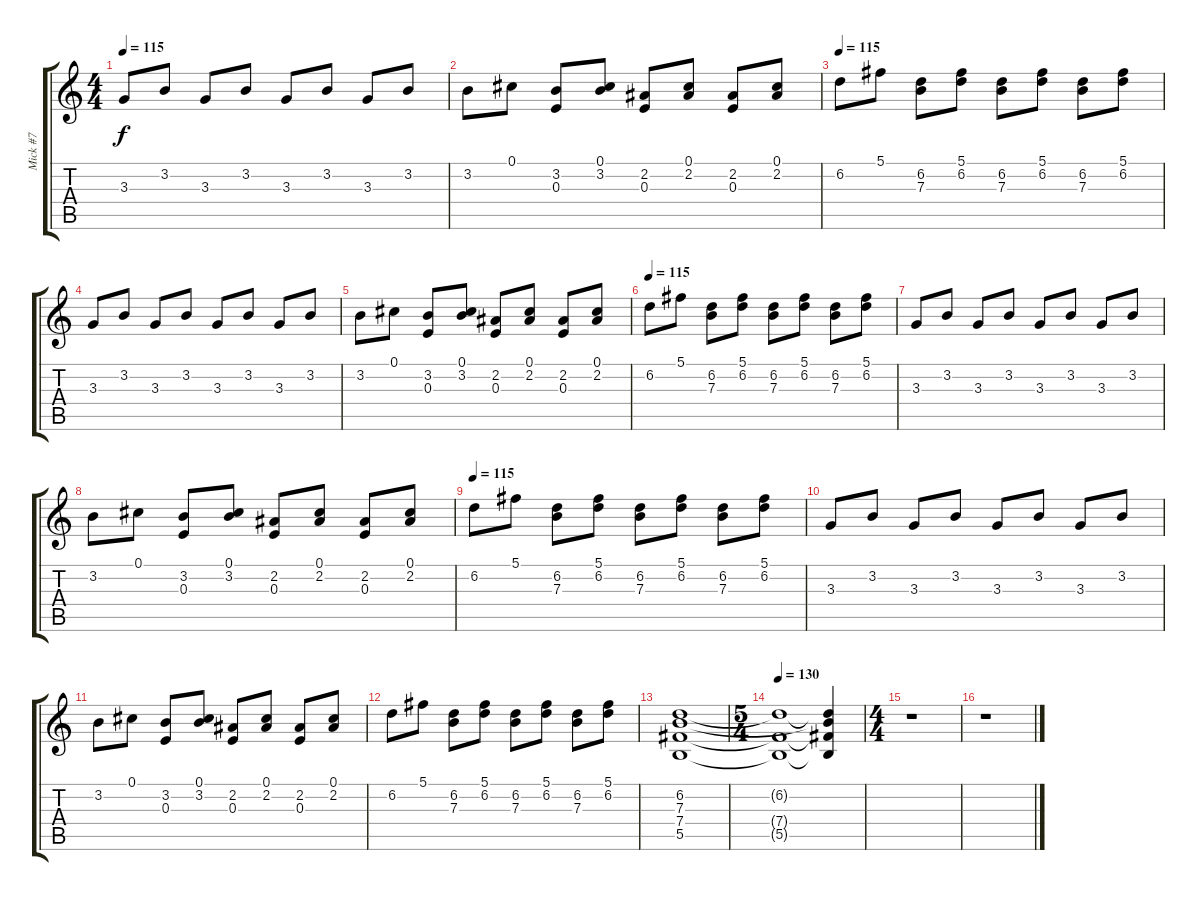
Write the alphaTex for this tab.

\track ("Mick #7" "Mick #7") {instrument distortionguitar}
\staff {score tabs}
\tuning (Db4 Ab3 E3 B2 Gb2 B1) {hide}
\ts (4 4)
\tempo 115
\clef g2
\ks c
3.3.8{dy f} 3.2.8 3.3.8 3.2.8 3.3.8 3.2.8 3.3.8 3.2.8 |
3.2.8 0.1.8 (3.2 0.3).8 (0.1 3.2).8 (2.2 0.3).8 (0.1 2.2).8 (2.2 0.3).8 (0.1 2.2).8 |
\tempo 115
6.2.8 5.1.8 (6.2 7.3).8 (5.1 6.2).8 (6.2 7.3).8 (5.1 6.2).8 (6.2 7.3).8 (5.1 6.2).8 |
3.3.8 3.2.8 3.3.8 3.2.8 3.3.8 3.2.8 3.3.8 3.2.8 |
3.2.8 0.1.8 (3.2 0.3).8 (0.1 3.2).8 (2.2 0.3).8 (0.1 2.2).8 (2.2 0.3).8 (0.1 2.2).8 |
\tempo 115
6.2.8{instrument acousticguitarnylon} 5.1.8 (6.2 7.3).8 (5.1 6.2).8 (6.2 7.3).8 (5.1 6.2).8 (6.2 7.3).8 (5.1 6.2).8 |
3.3.8 3.2.8 3.3.8 3.2.8 3.3.8 3.2.8 3.3.8 3.2.8 |
3.2.8 0.1.8 (3.2 0.3).8 (0.1 3.2).8 (2.2 0.3).8 (0.1 2.2).8 (2.2 0.3).8 (0.1 2.2).8 |
\tempo 115
6.2.8 5.1.8 (6.2 7.3).8 (5.1 6.2).8 (6.2 7.3).8 (5.1 6.2).8 (6.2 7.3).8 (5.1 6.2).8 |
3.3.8 3.2.8 3.3.8 3.2.8 3.3.8 3.2.8 3.3.8 3.2.8 |
3.2.8 0.1.8 (3.2 0.3).8 (0.1 3.2).8 (2.2 0.3).8 (0.1 2.2).8 (2.2 0.3).8 (0.1 2.2).8 |
6.2.8 5.1.8 (6.2 7.3).8 (5.1 6.2).8 (6.2 7.3).8 (5.1 6.2).8 (6.2 7.3).8 (5.1 6.2).8 |
(6.2 7.3 7.4 5.5).1 |
\ts (5 4)
\tempo 130
(6.2{t} 7.4{t} 5.5{t}).1{volume 0} (6.2{t} 7.3{t} 7.4{t} 5.5{t}).4 |
\ts (4 4)
r.1 |
r.1
